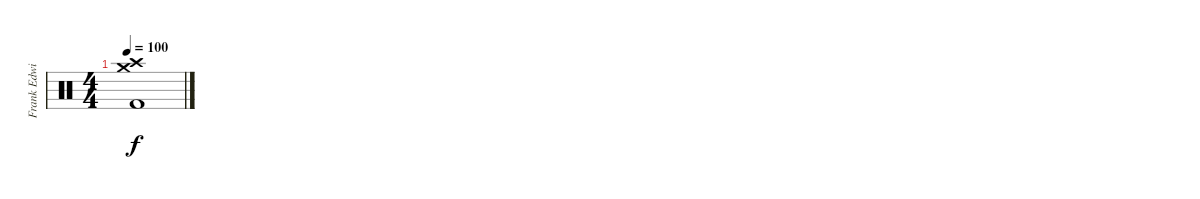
\track ("Frank Edwin Wright III (Drums)" "Frank Edwi") {instrument percussion}
\staff {score}
\articulation defaults
\ts (4 4)
\tempo 100
\clef neutral
\ks c
("Crash high (hit)" "Crash medium (hit)" "Kick (hit) 2").1{dy f}
